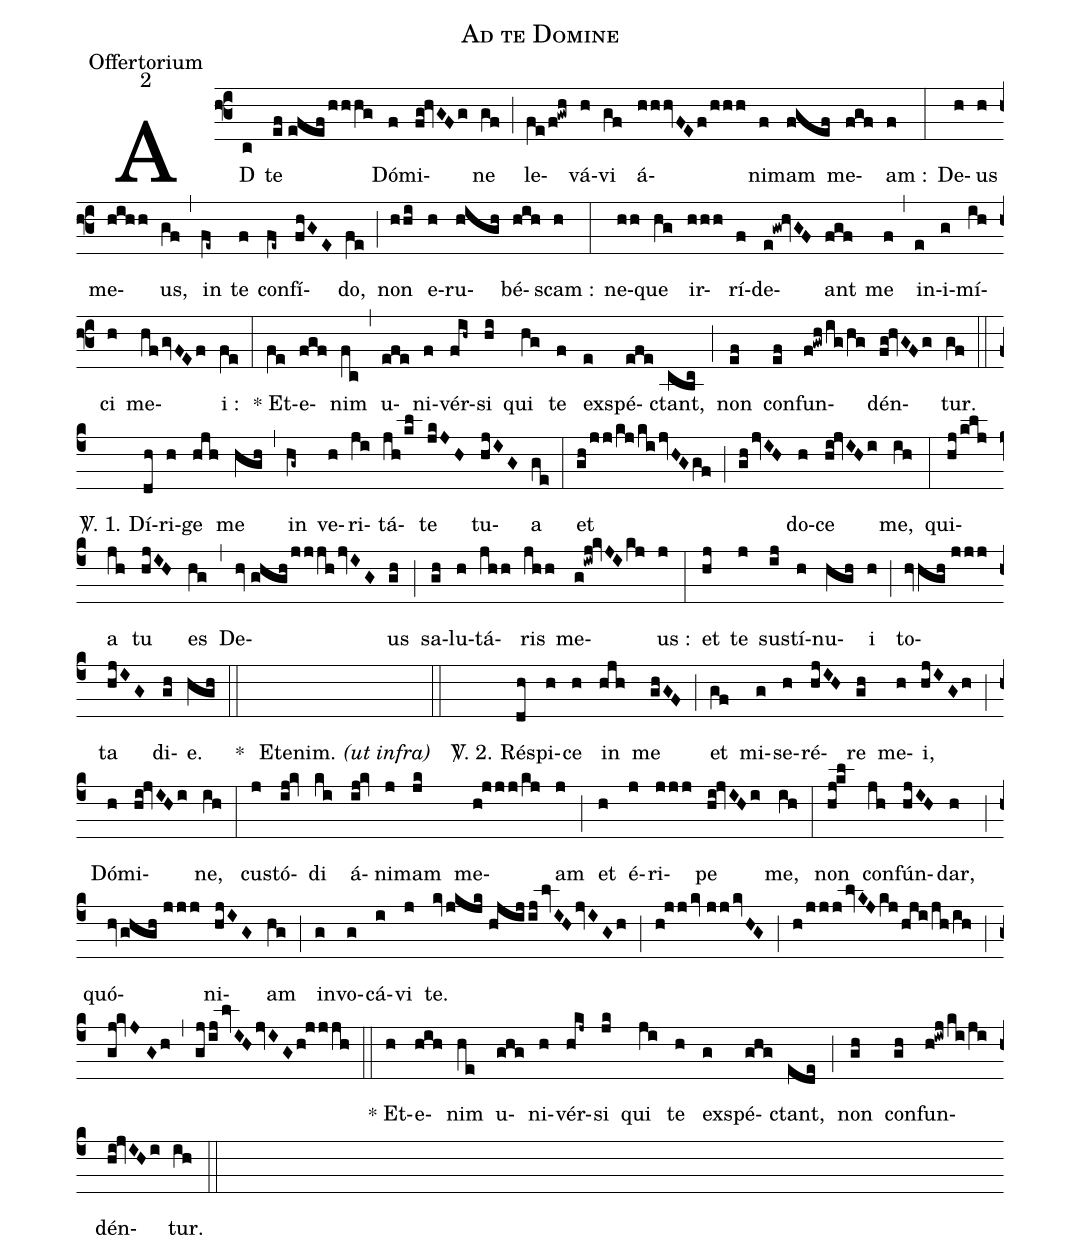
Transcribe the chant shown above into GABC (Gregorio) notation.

name:Ad te Domine;
office-part:Offertorium;
mode:2;
%%
(f3) AD(c) te(ef//efef/hhhg) Dó(f)mi(fg!hvGFg)ne(gf) (;) le(fe/f!gwh)vá(h)vi(gf) á(hhhvFEf/hhh)ni(f)mam(fgef) me(fgf)am :(f) (:) De(h)us(h) me(hihh)us,(gf) (,) in(fe~) te(f) con(fe~)fí(fhGE)do,(fe) (;) non(hhi) e(h)ru(high)bé(hih)scam :(h) (:) ne(hh)que(hg) ir(hhh)rí(f)de(e!gw!hvGF)ant(fgf) me(f) (,) in(e)i(g)mí(ih)ci(h) me(hfgvFEf)i :(fe) (:) * Et(fe)e(fgf)nim(fc) (,) u(efe)ni(f)vér(fih~)si(hi) qui(hg) te(f) ex(e)spé(efe)ctant,(cbc) (;) non(ef) con(ef)fun(f!gwh/ig/hg)dén(fg!hvGFg)tur.(gf) (z0::c4)
<sp>V/</sp>. 1. Dí(dh)ri(h)ge(hjh) me(hgh) (,) in(hg~) ve(h)ri(ji)tá(jh/kl)te(jkJH) tu(hjIG)a(ge) (:) et(gh/jj/kj/kijvHGgf) (;) (ghjvIH) do(h)ce(hi!jvIHi) me,(ih) (:) qui(hj/klj)a(jh) tu(hjIH) es(hg) (,) De(hv//ghghjjjhjvIG)us(gh) (;) sa(gh)lu(h)tá(jhh)ris(jhh) me(g!iwj!kvJIkj)us :(j) (:) et(hj) te(j) sus(ij)tí(h)nu(hgh)i(h) (;) to(hvhgh//jjj)ta(hjIG) di(gh)e.(hgh) (::) *() Etenim. <i><v>(</v>ut infra<v>)</v></i>() (::)
<sp>V/</sp>. 2. Ré(dh)spi(h)ce(h) in(hjh) me(ghGF) (;) et(gf) mi(g)se(h)ré(hjIH)re(gh) me(h)i,(hjIGh) (;) Dó(h)mi(hi!jvIHi)ne,(ih) (:) cu(j)stó(ij!kv)di(ki) á(ij!kv)ni(j)mam(jk) me(h!jjj/kj)am(j) (;) et(h) é(j)ri(jjj)pe(hi!jvIHi) me,(ih) (:) non(hj!kl) con(jh)fún(hjIH)dar,(h) (;) quó(hvghgh//jjj)ni(hjIG)am(hg) (;) in(g)vo(g)cá(i)vi(j) te.(kvjkjk//hjij/ijlvIHjvIGh) (;) (h!jjkv//jjkvHG) (;) (h/jjjlvKJkj/hji/jh/ih) (;) (gj!kvJ//Gh) (,) (gj/ijlvIHjvIGh!jjjh) (::) * Et(h)e(hih)nim(he) u(ghg)ni(h)vér(hkj~)si(jk) qui(ji) te(h) ex(g)spé(ghg)ctant,(ede) (;) non(gh) con(gh)fun(h!iwj/ki/ji)dén(hi!jvIHi)tur.(ih) (::)
